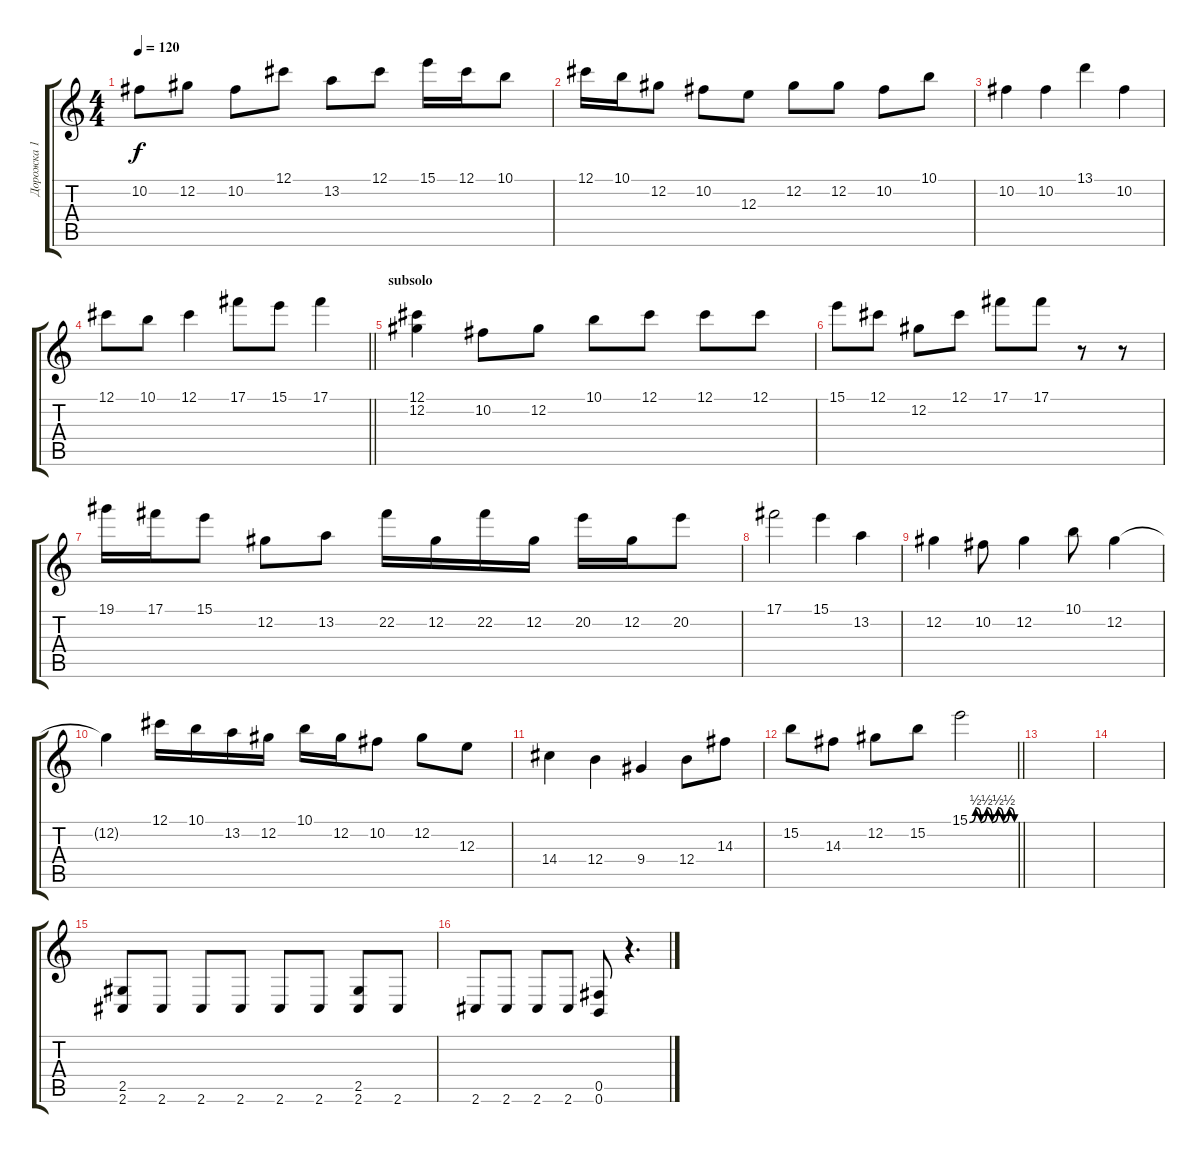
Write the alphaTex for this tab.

\track ("Дорожка 1" "Дорожка 1") {instrument distortionguitar}
\staff {score tabs}
\tuning (Db4 Ab3 E3 B2 Gb2 B1) {hide}
\ts (4 4)
\tempo 120
\clef g2
\ks c
10.2.8{dy f} 12.2.8 10.2.8 12.1.8 13.2.8 12.1.8 15.1.16 12.1.16 10.1.8 |
12.1.16 10.1.16 12.2.8 10.2.8 12.3.8 12.2.8 12.2.8 10.2.8 10.1.8 |
10.2.4 10.2.4 13.1.4 10.2.4 |
\barLineRight lightlight
12.1.8 10.1.8 12.1.4 17.1.8 15.1.8 17.1.4 |
\section ("" "subsolo")
(12.1 12.2).4 10.2.8 12.2.8 10.1.8 12.1.8 12.1.8 12.1.8 |
15.1.8 12.1.8 12.2.8 12.1.8 17.1.8 17.1.8 r.8 r.8 |
19.1.16 17.1.16 15.1.8 12.2.8 13.2.8 22.2.16 12.2.16 22.2.16 12.2.16 20.2.16 12.2.16 20.2.8 |
17.1.2 15.1.4 13.2.4 |
12.2.4 10.2.8 12.2.4 10.1.8 12.2.4 |
12.2{t}.4 12.1.16 10.1.16 13.2.16 12.2.16 10.1.16 12.2.16 10.2.8 12.2.8 12.3.8 |
14.4.4 12.4.4 9.4.4 12.4.8 14.3.8 |
\barLineRight lightlight
15.2.8 14.3.8 12.2.8 15.2.8 15.1{be (custom 0 0 8 2 15 0 23 2 30 0 38 2 45 0 53 2 60 0)}.2 |
\section ("" " ")
|
|
(2.5 2.6).8 2.6.8 2.6.8 2.6.8 2.6.8 2.6.8 (2.5 2.6).8 2.6.8 |
2.6.8 2.6.8 2.6.8 2.6.8 (0.5 0.6).8 r.4{d}
